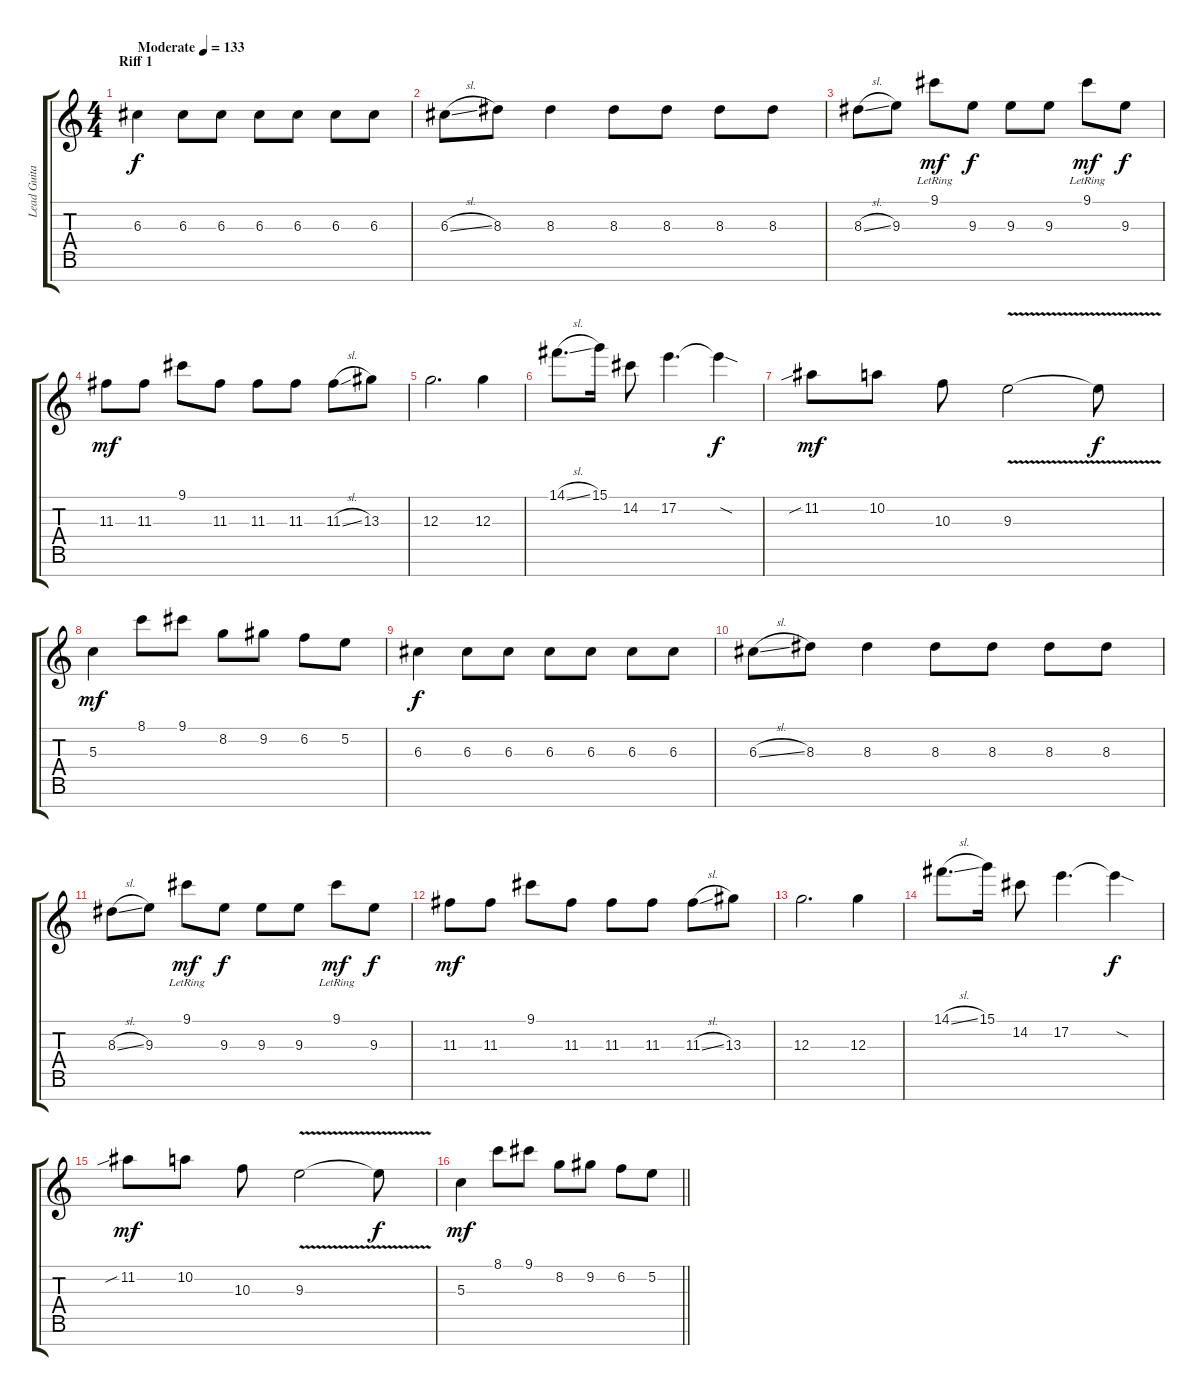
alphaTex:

\track ("Lead Guitar" "Lead Guita") {instrument distortionguitar}
\staff {score tabs}
\tuning (E4 B3 G3 D3 A2 E2 B1) {hide}
\ts (4 4)
\section ("" "Riff 1")
\tempo (133 "Moderate")
\clef g2
\ks c
6.3.4{dy f instrument distortionguitar} 6.3.8 6.3.8 6.3.8 6.3.8 6.3.8 6.3.8 |
6.3{sl}.8 8.3.8 8.3.4 8.3.8 8.3.8 8.3.8 8.3.8 |
8.3{sl}.8 9.3.8 9.1{lr}.8{dy mf} 9.3.8{dy f} 9.3.8 9.3.8 9.1{lr}.8{dy mf} 9.3.8{dy f} |
11.3.8{dy mf} 11.3.8 9.1.8 11.3.8 11.3.8 11.3.8 11.3{sl}.8 13.3.8 |
12.3.2{d} 12.3.4 |
14.1{sl}.8{d} 15.1.16 14.2.8 17.2.4{d} 17.2{sod t}.4{dy f} |
11.2{sib}.8{dy mf} 10.2.8 10.3.8 9.3{v}.2 9.3{t}.8{dy f} |
5.3.4{dy mf} 8.1.8 9.1.8 8.2.8 9.2.8 6.2.8 5.2.8 |
6.3.4{dy f} 6.3.8 6.3.8 6.3.8 6.3.8 6.3.8 6.3.8 |
6.3{sl}.8 8.3.8 8.3.4 8.3.8 8.3.8 8.3.8 8.3.8 |
8.3{sl}.8 9.3.8 9.1{lr}.8{dy mf} 9.3.8{dy f} 9.3.8 9.3.8 9.1{lr}.8{dy mf} 9.3.8{dy f} |
11.3.8{dy mf} 11.3.8 9.1.8 11.3.8 11.3.8 11.3.8 11.3{sl}.8 13.3.8 |
12.3.2{d} 12.3.4 |
14.1{sl}.8{d} 15.1.16 14.2.8 17.2.4{d} 17.2{sod t}.4{dy f} |
11.2{sib}.8{dy mf} 10.2.8 10.3.8 9.3{v}.2 9.3{t}.8{dy f} |
\barLineRight lightlight
5.3.4{dy mf} 8.1.8 9.1.8 8.2.8 9.2.8 6.2.8 5.2.8
